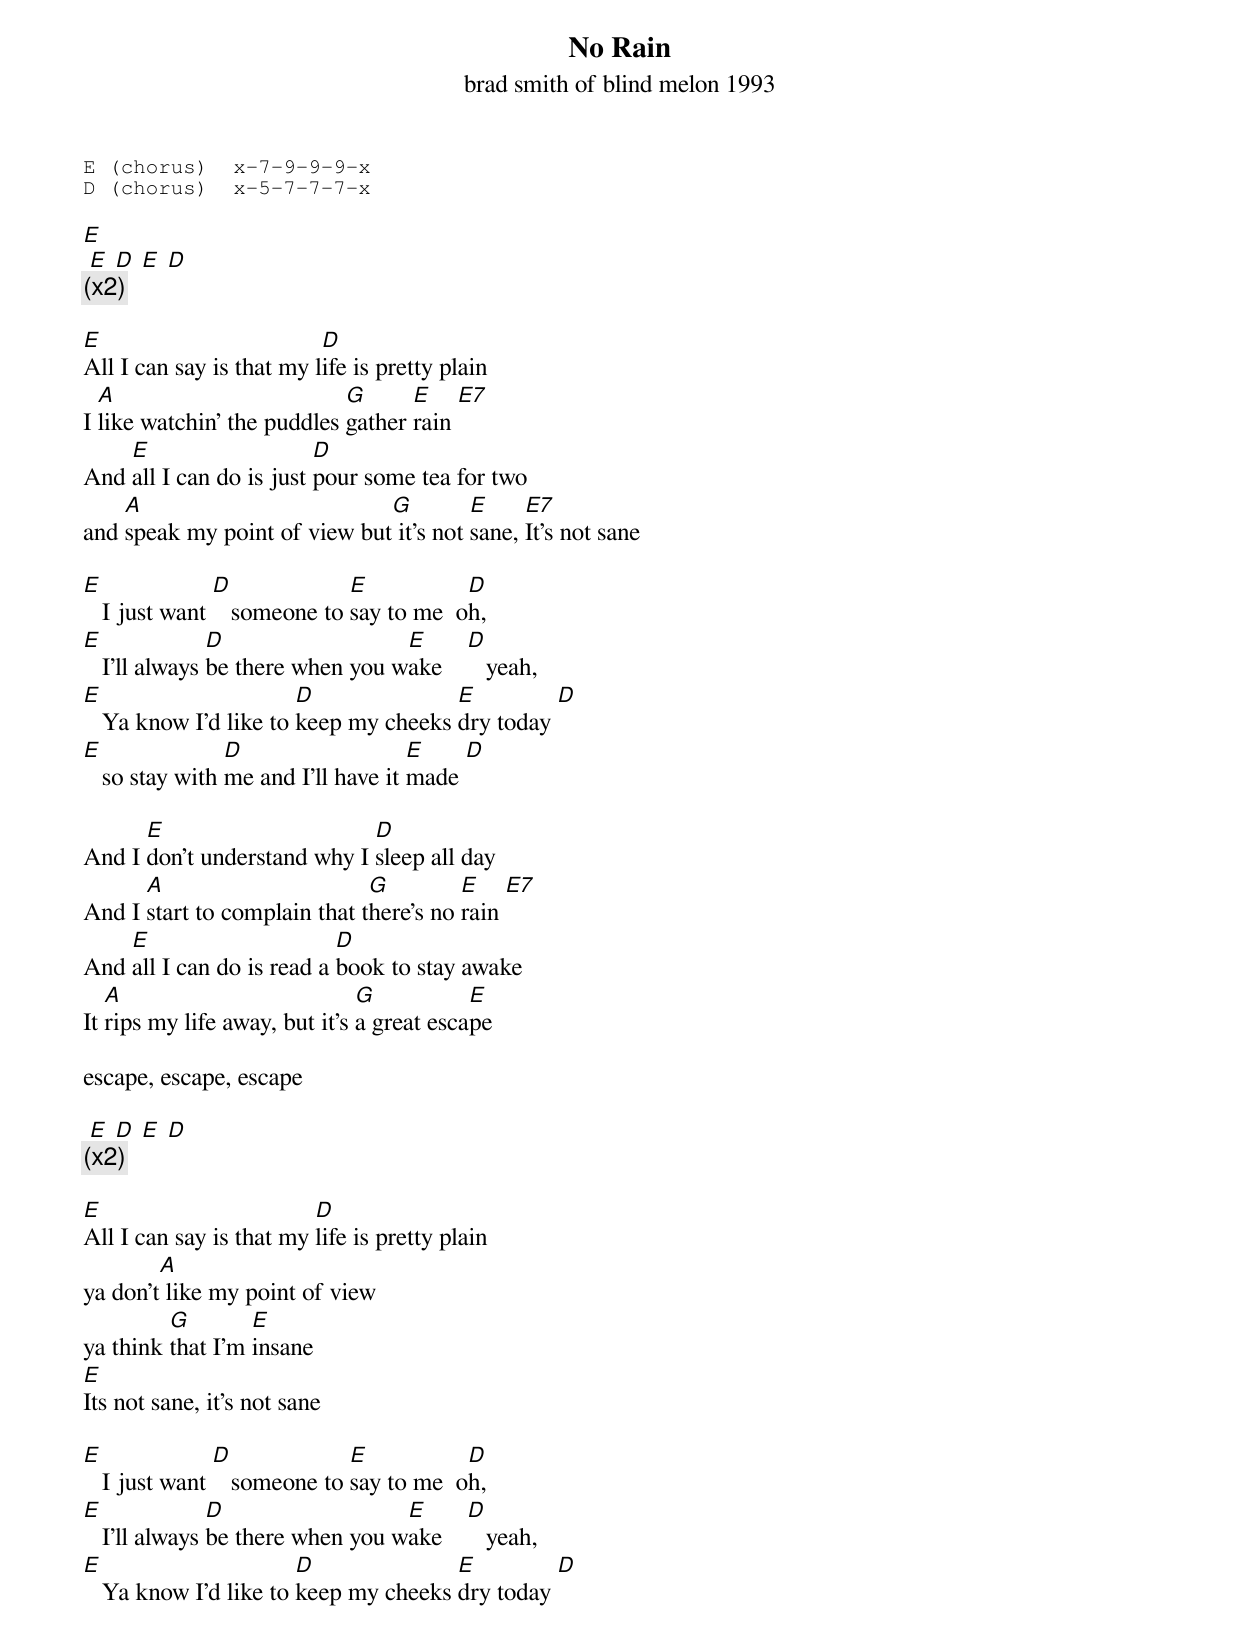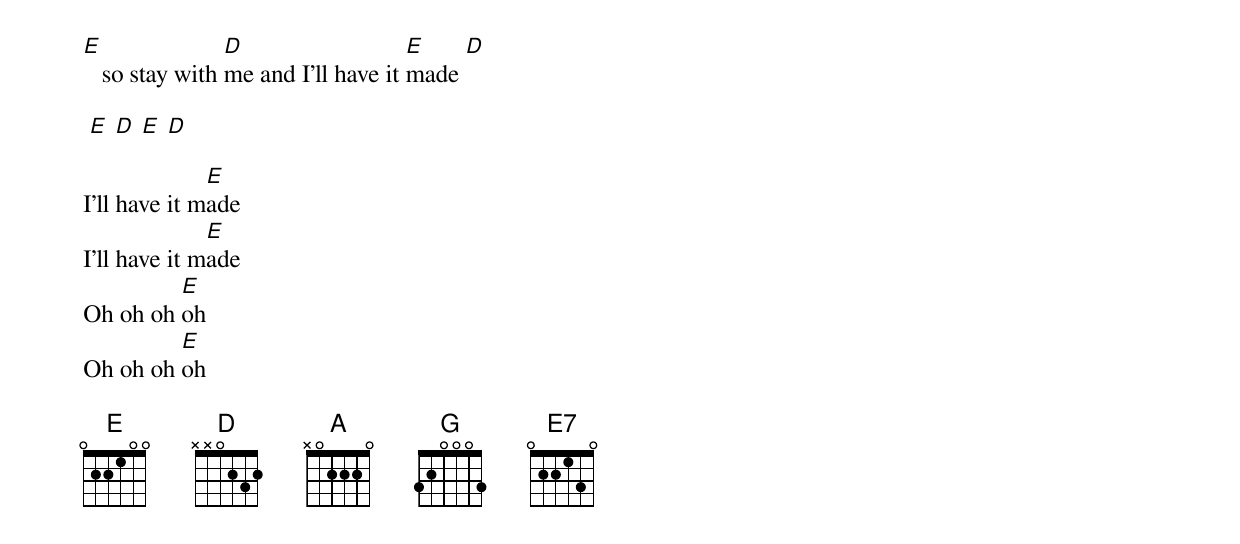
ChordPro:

{title: No Rain}
{subtitle: brad smith of blind melon 1993}
{sot}
E (chorus)  x-7-9-9-9-x
D (chorus)  x-5-7-7-7-x
{eot}

[E]
 [E] [D] [E] [D]
{c:   (x2)}

[E]All I can say is that my l[D]ife is pretty plain
I [A]like watchin’ the puddles [G]gather [E]rain [E7]
And [E]all I can do is just [D]pour some tea for two
and [A]speak my point of view but[G] it’s not [E]sane, [E7]It’s not sane

[E]   I just want [D]   someone to [E]say to me  o[D]h,
[E]   I’ll always [D]be there when you w[E]ake    [D]   yeah,
[E]   Ya know I’d like to [D]keep my cheeks [E]dry today [D]
[E]   so stay with [D]me and I’ll have it [E]made [D]

And I [E]don’t understand why I [D]sleep all day
And I [A]start to complain that t[G]here’s no [E]rain [E7]
And [E]all I can do is read a [D]book to stay awake
It [A]rips my life away, but it’s [G]a great esca[E]pe

escape, escape, escape

 [E] [D] [E] [D]
{c:   (x2)}

[E]All I can say is that my [D]life is pretty plain
ya don’t[A] like my point of view
ya think [G]that I’m [E]insane
[E]Its not sane, it’s not sane

[E]   I just want [D]   someone to [E]say to me  o[D]h,
[E]   I’ll always [D]be there when you w[E]ake    [D]   yeah,
[E]   Ya know I’d like to [D]keep my cheeks [E]dry today [D]
[E]   so stay with [D]me and I’ll have it [E]made [D]

 [E] [D] [E] [D]

I'll have it m[E]ade
I'll have it m[E]ade
Oh oh oh [E]oh
Oh oh oh [E]oh

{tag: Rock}
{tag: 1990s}
